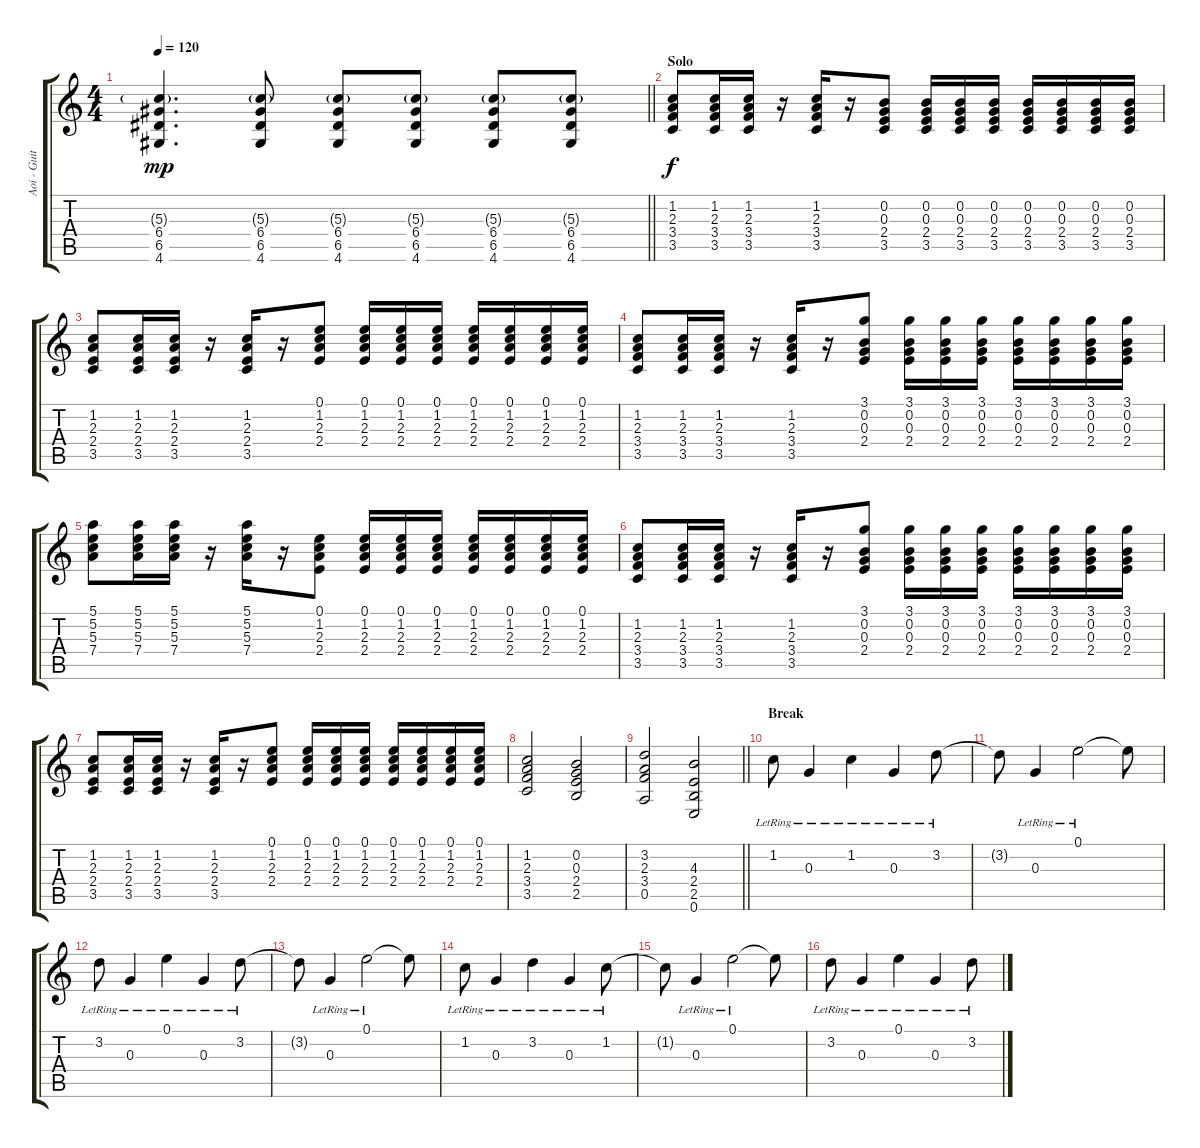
\track ("Aoi - Guitar 2" "Aoi - Guit") {instrument overdrivenguitar}
\staff {score tabs}
\tuning (E4 B3 G3 D3 A2 E2) {hide}
\ts (4 4)
\tempo 120
\clef g2
\barLineRight lightlight
\ks c
(5.3{g} 6.4 6.5 4.6).4{d dy mp} (5.3{g} 6.4 6.5 4.6).8 (5.3{g} 6.4 6.5 4.6).8 (5.3{g} 6.4 6.5 4.6).8 (5.3{g} 6.4 6.5 4.6).8 (5.3{g} 6.4 6.5 4.6).8 |
\section ("" "Solo")
(1.2 2.3 3.4 3.5).8{dy f volume 5} (1.2 2.3 3.4 3.5).16 (1.2 2.3 3.4 3.5).16 r.16 (1.2 2.3 3.4 3.5).16 r.16 (0.2 0.3 2.4 3.5).8 (0.2 0.3 2.4 3.5).16 (0.2 0.3 2.4 3.5).16 (0.2 0.3 2.4 3.5).16 (0.2 0.3 2.4 3.5).16 (0.2 0.3 2.4 3.5).16 (0.2 0.3 2.4 3.5).16 (0.2 0.3 2.4 3.5).16 |
(1.2 2.3 2.4 3.5).8 (1.2 2.3 2.4 3.5).16 (1.2 2.3 2.4 3.5).16 r.16 (1.2 2.3 2.4 3.5).16 r.16 (0.1 1.2 2.3 2.4).8 (0.1 1.2 2.3 2.4).16 (0.1 1.2 2.3 2.4).16 (0.1 1.2 2.3 2.4).16 (0.1 1.2 2.3 2.4).16 (0.1 1.2 2.3 2.4).16 (0.1 1.2 2.3 2.4).16 (0.1 1.2 2.3 2.4).16 |
(1.2 2.3 3.4 3.5).8 (1.2 2.3 3.4 3.5).16 (1.2 2.3 3.4 3.5).16 r.16 (1.2 2.3 3.4 3.5).16 r.16 (3.1 0.2 0.3 2.4).8 (3.1 0.2 0.3 2.4).16 (3.1 0.2 0.3 2.4).16 (3.1 0.2 0.3 2.4).16 (3.1 0.2 0.3 2.4).16 (3.1 0.2 0.3 2.4).16 (3.1 0.2 0.3 2.4).16 (3.1 0.2 0.3 2.4).16 |
(5.1 5.2 5.3 7.4).8 (5.1 5.2 5.3 7.4).16 (5.1 5.2 5.3 7.4).16 r.16 (5.1 5.2 5.3 7.4).16 r.16 (0.1 1.2 2.3 2.4).8 (0.1 1.2 2.3 2.4).16 (0.1 1.2 2.3 2.4).16 (0.1 1.2 2.3 2.4).16 (0.1 1.2 2.3 2.4).16 (0.1 1.2 2.3 2.4).16 (0.1 1.2 2.3 2.4).16 (0.1 1.2 2.3 2.4).16 |
(1.2 2.3 3.4 3.5).8 (1.2 2.3 3.4 3.5).16 (1.2 2.3 3.4 3.5).16 r.16 (1.2 2.3 3.4 3.5).16 r.16 (3.1 0.2 0.3 2.4).8 (3.1 0.2 0.3 2.4).16 (3.1 0.2 0.3 2.4).16 (3.1 0.2 0.3 2.4).16 (3.1 0.2 0.3 2.4).16 (3.1 0.2 0.3 2.4).16 (3.1 0.2 0.3 2.4).16 (3.1 0.2 0.3 2.4).16 |
(1.2 2.3 2.4 3.5).8 (1.2 2.3 2.4 3.5).16 (1.2 2.3 2.4 3.5).16 r.16 (1.2 2.3 2.4 3.5).16 r.16 (0.1 1.2 2.3 2.4).8 (0.1 1.2 2.3 2.4).16 (0.1 1.2 2.3 2.4).16 (0.1 1.2 2.3 2.4).16 (0.1 1.2 2.3 2.4).16 (0.1 1.2 2.3 2.4).16 (0.1 1.2 2.3 2.4).16 (0.1 1.2 2.3 2.4).16 |
(1.2 2.3 3.4 3.5).2 (0.2 0.3 2.4 2.5).2 |
\barLineRight lightlight
(3.2 2.3 3.4 0.5).2 (4.3 2.4 2.5 0.6).2 |
\section ("" "Break")
1.2{lr}.8{volume 9 instrument electricguitarclean} 0.3{lr}.4 1.2{lr}.4 0.3{lr}.4 3.2{lr}.8 |
3.2{t}.8 0.3{lr}.4 0.1{lr}.2 0.1{t}.8 |
3.2{lr}.8 0.3{lr}.4 0.1{lr}.4 0.3{lr}.4 3.2{lr}.8 |
3.2{t}.8 0.3{lr}.4 0.1{lr}.2 0.1{t}.8 |
1.2{lr}.8 0.3{lr}.4 3.2{lr}.4 0.3{lr}.4 1.2{lr}.8 |
1.2{t}.8 0.3{lr}.4 0.1{lr}.2 0.1{t}.8 |
3.2{lr}.8 0.3{lr}.4 0.1{lr}.4 0.3{lr}.4 3.2{lr}.8
